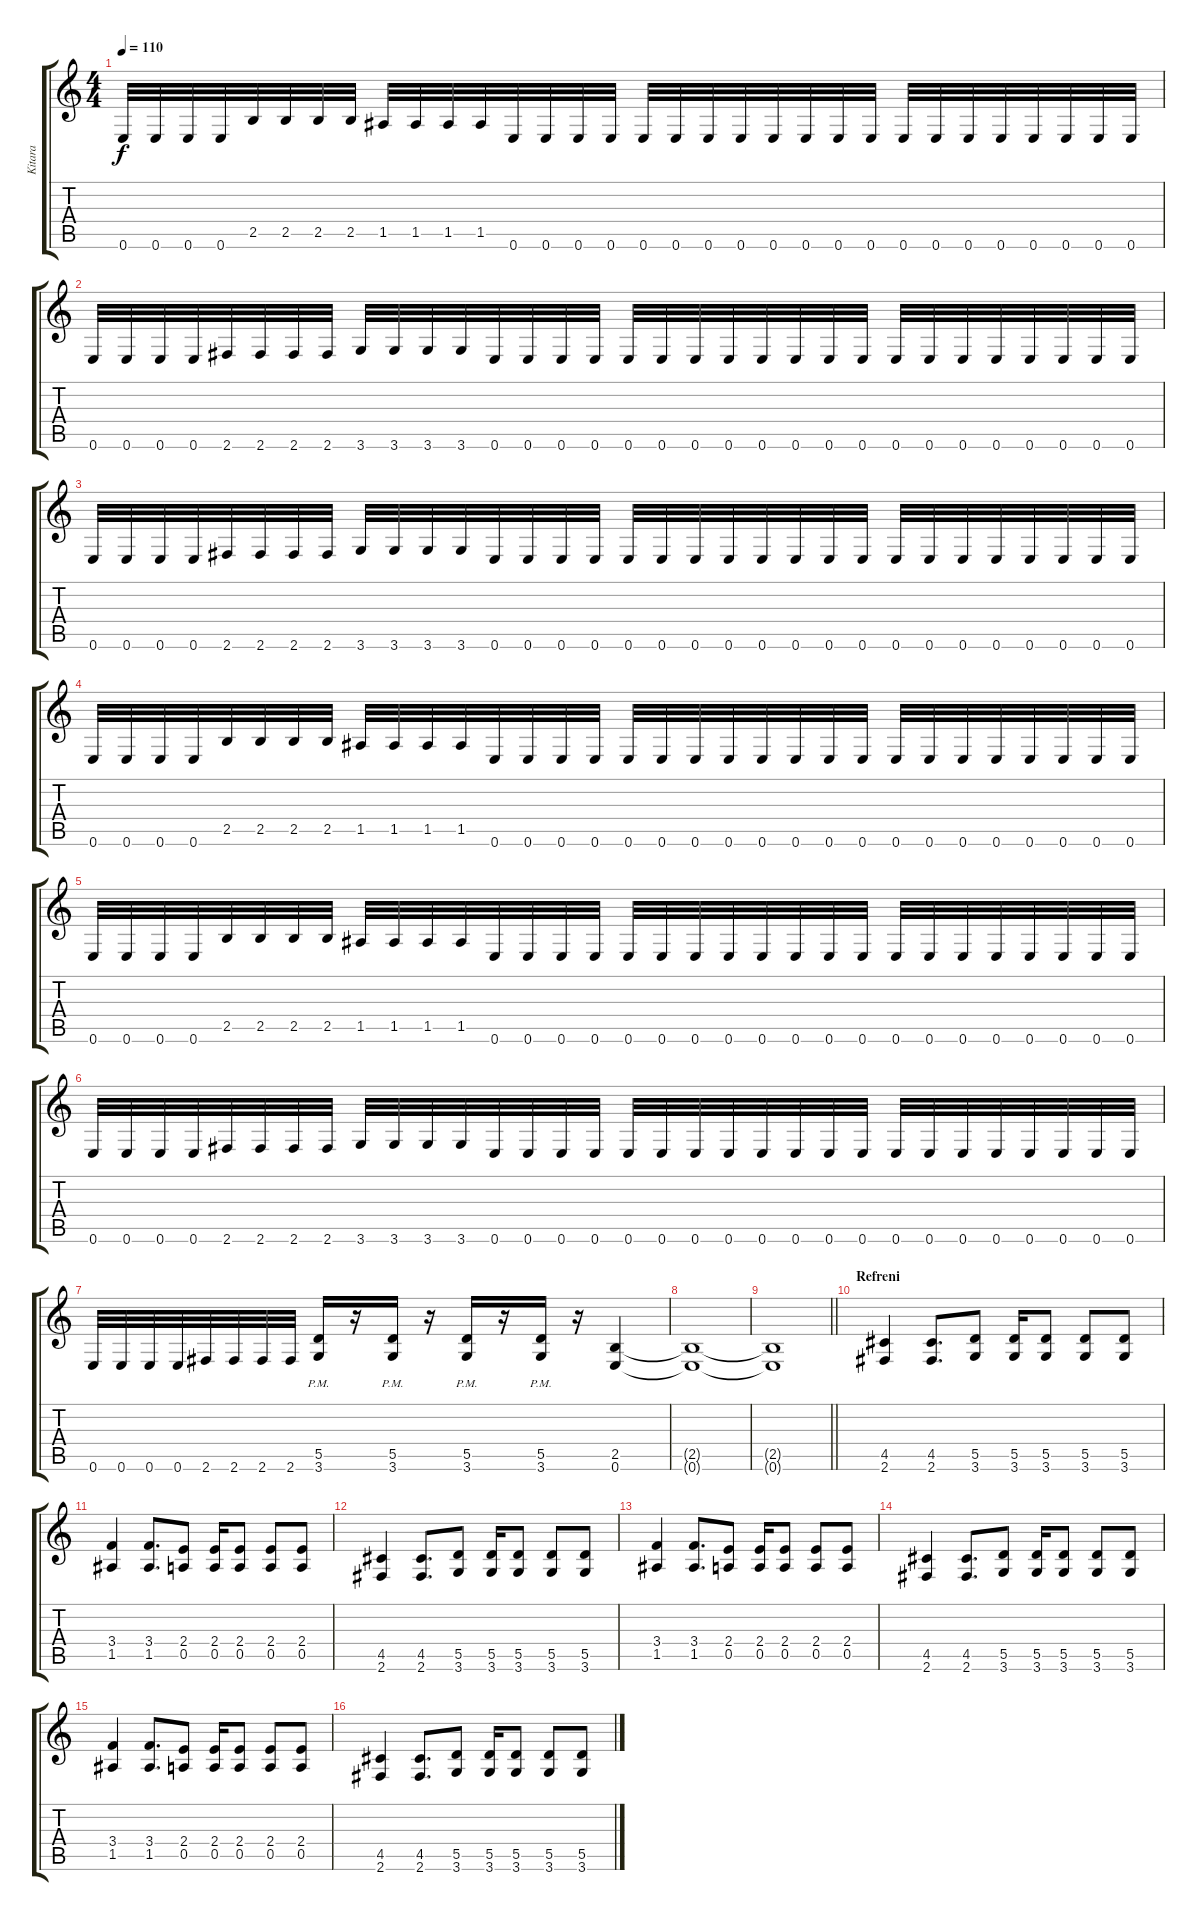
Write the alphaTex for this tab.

\track ("Kitara" "Kitara") {instrument distortionguitar}
\staff {score tabs}
\tuning (E4 B3 G3 D3 A2 E2) {hide}
\ts (4 4)
\tempo 110
\clef g2
\ks c
0.6.32{dy f} 0.6.32 0.6.32 0.6.32 2.5.32 2.5.32 2.5.32 2.5.32 1.5.32 1.5.32 1.5.32 1.5.32 0.6.32 0.6.32 0.6.32 0.6.32 0.6.32 0.6.32 0.6.32 0.6.32 0.6.32 0.6.32 0.6.32 0.6.32 0.6.32 0.6.32 0.6.32 0.6.32 0.6.32 0.6.32 0.6.32 0.6.32 |
0.6.32 0.6.32 0.6.32 0.6.32 2.6.32 2.6.32 2.6.32 2.6.32 3.6.32 3.6.32 3.6.32 3.6.32 0.6.32 0.6.32 0.6.32 0.6.32 0.6.32 0.6.32 0.6.32 0.6.32 0.6.32 0.6.32 0.6.32 0.6.32 0.6.32 0.6.32 0.6.32 0.6.32 0.6.32 0.6.32 0.6.32 0.6.32 |
0.6.32 0.6.32 0.6.32 0.6.32 2.6.32 2.6.32 2.6.32 2.6.32 3.6.32 3.6.32 3.6.32 3.6.32 0.6.32 0.6.32 0.6.32 0.6.32 0.6.32 0.6.32 0.6.32 0.6.32 0.6.32 0.6.32 0.6.32 0.6.32 0.6.32 0.6.32 0.6.32 0.6.32 0.6.32 0.6.32 0.6.32 0.6.32 |
0.6.32 0.6.32 0.6.32 0.6.32 2.5.32 2.5.32 2.5.32 2.5.32 1.5.32 1.5.32 1.5.32 1.5.32 0.6.32 0.6.32 0.6.32 0.6.32 0.6.32 0.6.32 0.6.32 0.6.32 0.6.32 0.6.32 0.6.32 0.6.32 0.6.32 0.6.32 0.6.32 0.6.32 0.6.32 0.6.32 0.6.32 0.6.32 |
0.6.32 0.6.32 0.6.32 0.6.32 2.5.32 2.5.32 2.5.32 2.5.32 1.5.32 1.5.32 1.5.32 1.5.32 0.6.32 0.6.32 0.6.32 0.6.32 0.6.32 0.6.32 0.6.32 0.6.32 0.6.32 0.6.32 0.6.32 0.6.32 0.6.32 0.6.32 0.6.32 0.6.32 0.6.32 0.6.32 0.6.32 0.6.32 |
0.6.32 0.6.32 0.6.32 0.6.32 2.6.32 2.6.32 2.6.32 2.6.32 3.6.32 3.6.32 3.6.32 3.6.32 0.6.32 0.6.32 0.6.32 0.6.32 0.6.32 0.6.32 0.6.32 0.6.32 0.6.32 0.6.32 0.6.32 0.6.32 0.6.32 0.6.32 0.6.32 0.6.32 0.6.32 0.6.32 0.6.32 0.6.32 |
0.6.32 0.6.32 0.6.32 0.6.32 2.6.32 2.6.32 2.6.32 2.6.32 (5.5 3.6{pm}).16 r.16 (5.5 3.6{pm}).16 r.16 (5.5 3.6{pm}).16 r.16 (5.5 3.6{pm}).16 r.16 (2.5 0.6).4 |
(2.5{t} 0.6{t}).1 |
\barLineRight lightlight
(2.5{t} 0.6{t}).1 |
\section ("" "Refreni")
(4.5 2.6).4 (4.5 2.6).8{d} (5.5 3.6).8 (5.5 3.6).16 (5.5 3.6).8 (5.5 3.6).8 (5.5 3.6).8 |
(3.4 1.5).4 (3.4 1.5).8{d} (2.4 0.5).8 (2.4 0.5).16 (2.4 0.5).8 (2.4 0.5).8 (2.4 0.5).8 |
(4.5 2.6).4 (4.5 2.6).8{d} (5.5 3.6).8 (5.5 3.6).16 (5.5 3.6).8 (5.5 3.6).8 (5.5 3.6).8 |
(3.4 1.5).4 (3.4 1.5).8{d} (2.4 0.5).8 (2.4 0.5).16 (2.4 0.5).8 (2.4 0.5).8 (2.4 0.5).8 |
(4.5 2.6).4 (4.5 2.6).8{d} (5.5 3.6).8 (5.5 3.6).16 (5.5 3.6).8 (5.5 3.6).8 (5.5 3.6).8 |
(3.4 1.5).4 (3.4 1.5).8{d} (2.4 0.5).8 (2.4 0.5).16 (2.4 0.5).8 (2.4 0.5).8 (2.4 0.5).8 |
(4.5 2.6).4 (4.5 2.6).8{d} (5.5 3.6).8 (5.5 3.6).16 (5.5 3.6).8 (5.5 3.6).8 (5.5 3.6).8
